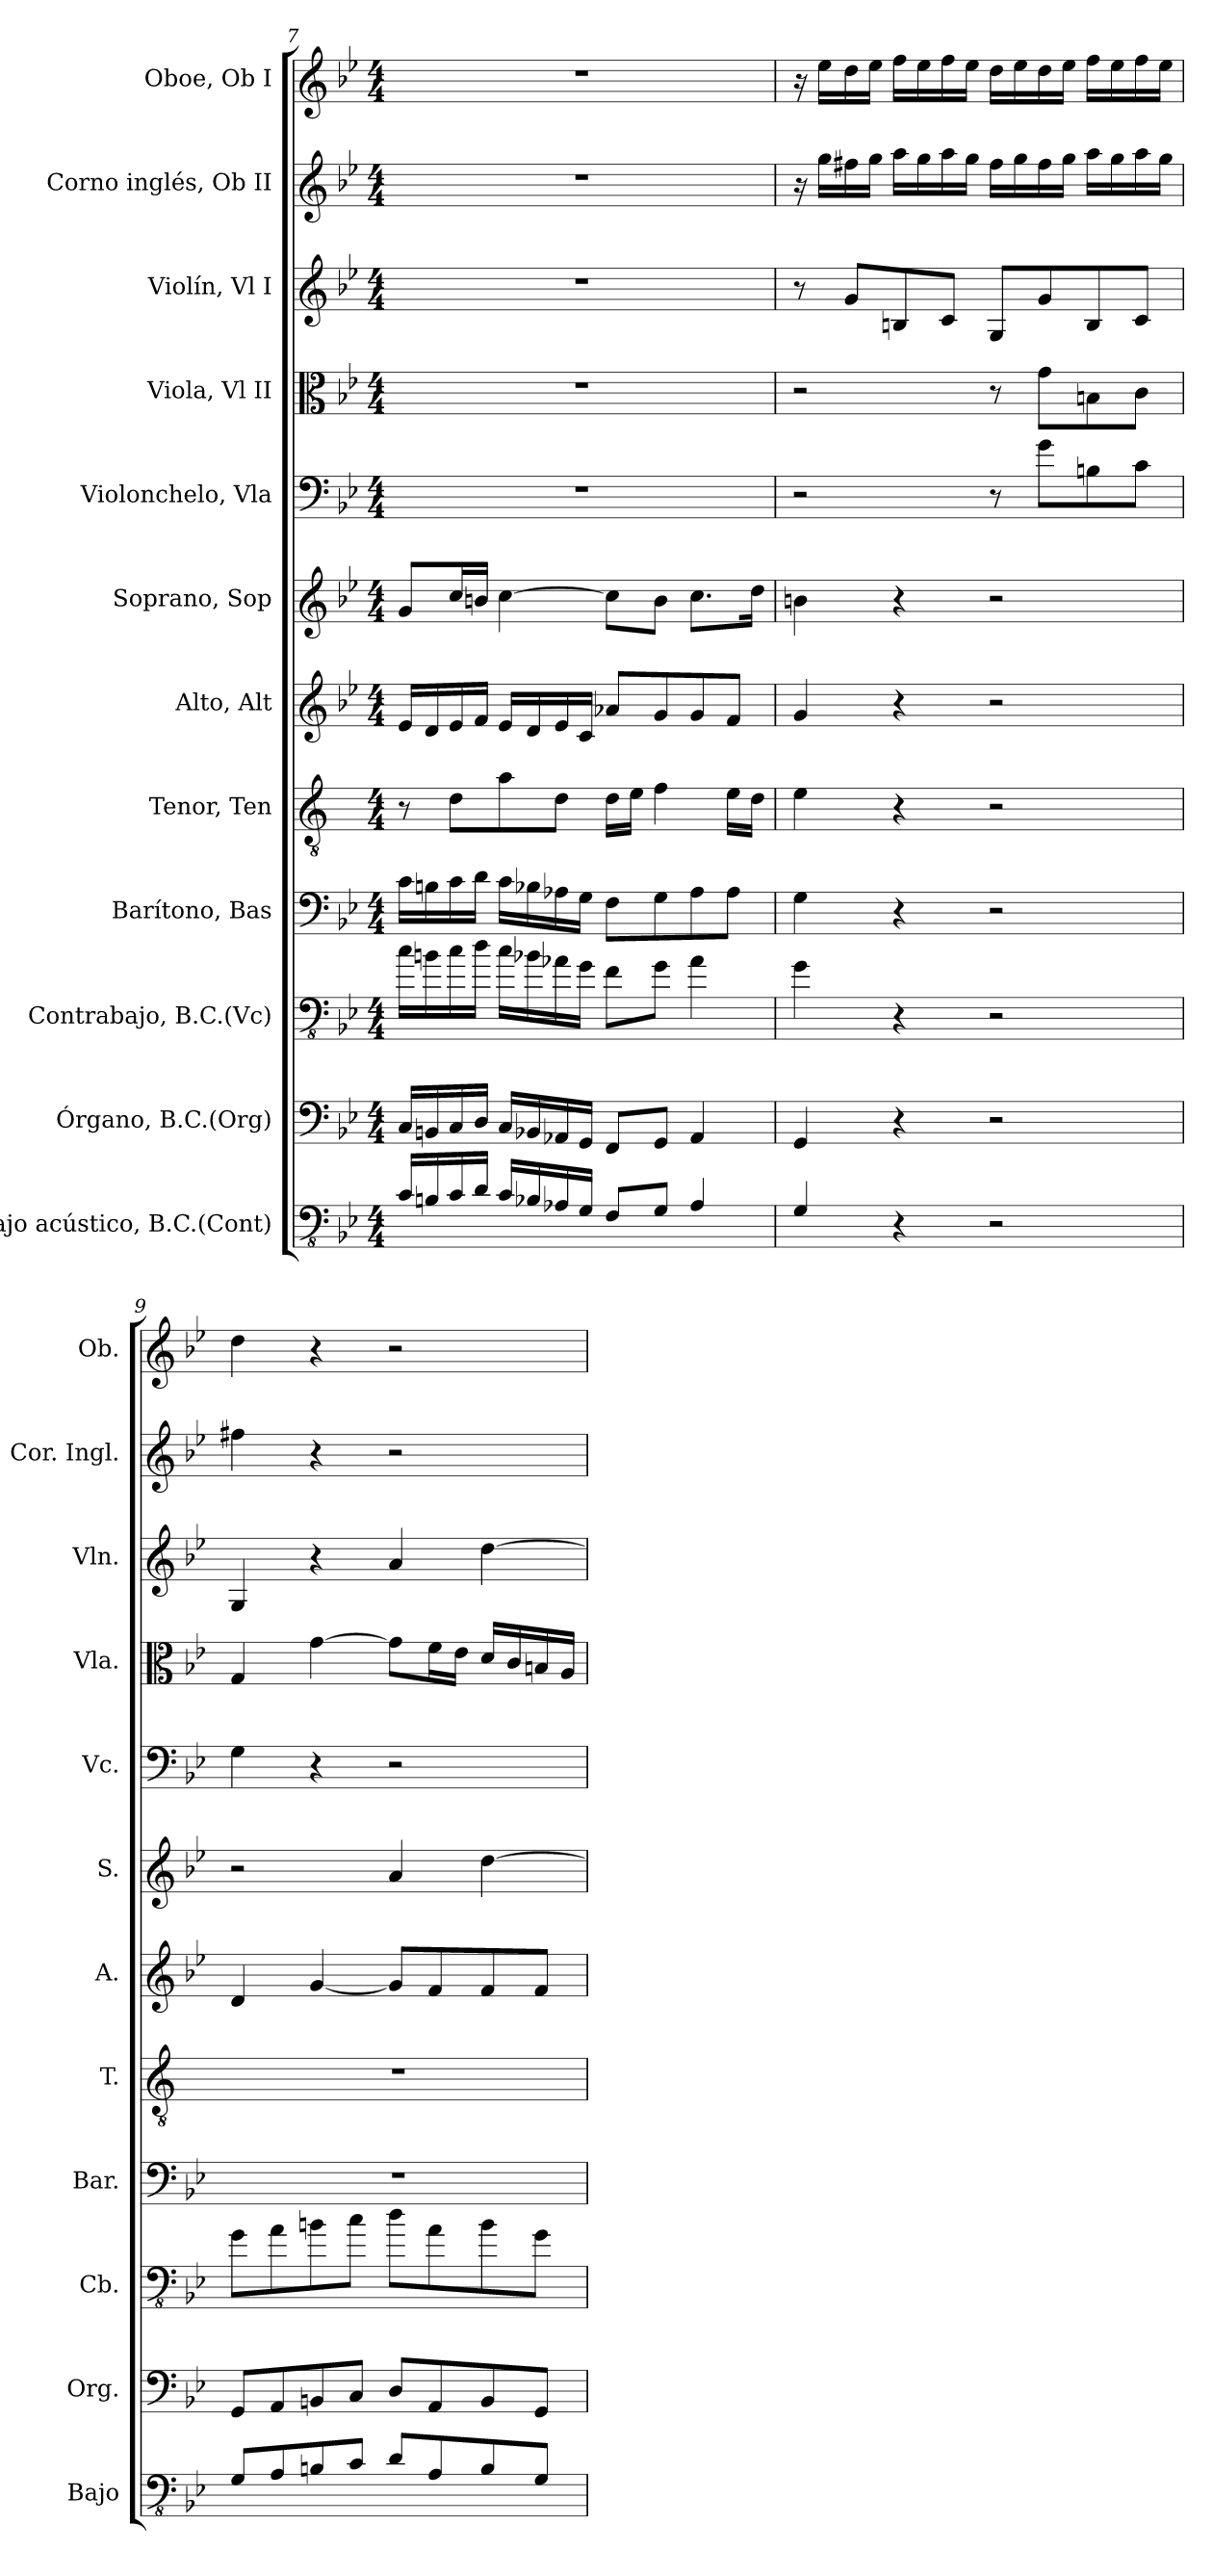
**kern	**kern	**kern	**kern	**kern	**kern	**kern	**kern	**kern	**kern	**kern	**kern
*part12	*part11	*part10	*part9	*part8	*part7	*part6	*part5	*part4	*part3	*part2	*part1
*staff12	*staff11	*staff10	*staff9	*staff8	*staff7	*staff6	*staff5	*staff4	*staff3	*staff2	*staff1
*I"Bajo acústico, B.C.(Cont)	*I"Órgano, B.C.(Org)	*I"Contrabajo, B.C.(Vc)	*I"Barítono, Bas	*I"Tenor, Ten	*I"Alto, Alt	*I"Soprano, Sop	*I"Violonchelo, Vla	*I"Viola, Vl II	*I"Violín, Vl I	*I"Corno inglés, Ob II	*I"Oboe, Ob I
*I'Bajo	*I'Org.	*I'Cb.	*I'Bar.	*I'T.	*I'A.	*I'S.	*I'Vc.	*I'Vla.	*I'Vln.	*I'Cor. Ingl.	*I'Ob.
!!LO:PB:g=z
*clefFv4	*clefF4	*clefFv4	*clefF4	*clefGv2	*clefG2	*clefG2	*clefF4	*clefC3	*clefG2	*clefG2	*clefG2
*ITrd7c12	*	*ITrd7c12	*	*ITrd1c2	*	*	*	*	*	*ITrd4c7	*
*k[b-e-]	*k[b-e-]	*k[b-e-]	*k[b-e-]	*k[b-e-]	*k[b-e-]	*k[b-e-]	*k[b-e-]	*k[b-e-]	*k[b-e-]	*k[b-e-a-]	*k[b-e-]
*M4/4	*M4/4	*M4/4	*M4/4	*M4/4	*M4/4	*M4/4	*M4/4	*M4/4	*M4/4	*M4/4	*M4/4
=7	=7	=7	=7	=7	=7	=7	=7	=7	=7	=7	=7
16CC/LL	16C/LL	16C\LL	16c\LL	8r	16e-/LL	8g/L	1r	1r	1r	1r	1r
16BBBn/	16BBn/	16BBn\	16Bn\	.	16d/	.	.	.	.	.	.
16CC/	16C/	16C\	16c\	8c\L	16e-/	16cc/L	.	.	.	.	.
16DD/JJ	16D/JJ	16D\JJ	16d\JJ	.	16f/JJ	16bn/JJ	.	.	.	.	.
16CC/LL	16C/LL	16C\LL	16c\LL	8g\	16e-/LL	[4cc\	.	.	.	.	.
16BBB-X/	16BB-X/	16BB-X\	16B-X\	.	16d/	.	.	.	.	.	.
16AAA-X/	16AA-X/	16AA-X\	16A-X\	8c\J	16e-/	.	.	.	.	.	.
16GGG/JJ	16GG/JJ	16GG\JJ	16G\JJ	.	16c/JJ	.	.	.	.	.	.
8FFF/L	8FF/L	8FF\L	8F\L	16c\LL	8a-X/L	8cc\L]	.	.	.	.	.
.	.	.	.	16d\JJ	.	.	.	.	.	.	.
8GGG/J	8GG/J	8GG\J	8G\	4e-\	8g/	8b\J	.	.	.	.	.
4AAA-/	4AA-/	4AA-\	8A-\	.	8g/	8.cc\L	.	.	.	.	.
.	.	.	8A-\J	16d\LL	8f/J	.	.	.	.	.	.
.	.	.	.	16c\JJ	.	16dd\Jk	.	.	.	.	.
=8	=8	=8	=8	=8	=8	=8	=8	=8	=8	=8	=8
4GGG/	4GG/	4GG\	4G\	4d\	4g/	4bn\	2r	2r	8r	16r	16r
.	.	.	.	.	.	.	.	.	.	16cc\LL	16ee-\LL
.	.	.	.	.	.	.	.	.	8g/L	16bn\	16dd\
.	.	.	.	.	.	.	.	.	.	16cc\JJ	16ee-\JJ
4r	4r	4r	4r	4r	4r	4r	.	.	8Bn/	16dd\LL	16ff\LL
.	.	.	.	.	.	.	.	.	.	16cc\	16ee-\
.	.	.	.	.	.	.	.	.	8c/J	16dd\	16ff\
.	.	.	.	.	.	.	.	.	.	16cc\JJ	16ee-\JJ
2r	2r	2r	2r	2r	2r	2r	8r	8r	8G/L	16b\LL	16dd\LL
.	.	.	.	.	.	.	.	.	.	16cc\	16ee-\
.	.	.	.	.	.	.	8g\L	8g\L	8g/	16b\	16dd\
.	.	.	.	.	.	.	.	.	.	16cc\JJ	16ee-\JJ
.	.	.	.	.	.	.	8Bn\	8Bn\	8B/	16dd\LL	16ff\LL
.	.	.	.	.	.	.	.	.	.	16cc\	16ee-\
.	.	.	.	.	.	.	8c\J	8c\J	8c/J	16dd\	16ff\
.	.	.	.	.	.	.	.	.	.	16cc\JJ	16ee-\JJ
!!LO:PB:g=z
=9	=9	=9	=9	=9	=9	=9	=9	=9	=9	=9	=9
8GGG/L	8GG/L	8GG\L	1r	1r	4d/	2r	4G\	4G/	4G/	4bn\	4dd\
8AAA/	8AA/	8AA\	.	.	.	.	.	.	.	.	.
8BBBn/	8BBn/	8BBn\	.	.	[4g/	.	4r	[4g\	4r	4r	4r
8CC/J	8C/J	8C\J	.	.	.	.	.	.	.	.	.
8DD/L	8D/L	8D\L	.	.	8g/L]	4a/	2r	8g\L]	4a/	2r	2r
8AAA/	8AA/	8AA\	.	.	8f/	.	.	16f\L	.	.	.
.	.	.	.	.	.	.	.	16e-\JJ	.	.	.
8BBB/	8BB/	8BB\	.	.	8f/	[4dd\	.	16d/LL	[4dd\	.	.
.	.	.	.	.	.	.	.	16c/	.	.	.
8GGG/J	8GG/J	8GG\J	.	.	8f/J	.	.	16Bn/	.	.	.
.	.	.	.	.	.	.	.	16A/JJ	.	.	.
=	=	=	=	=	=	=	=	=	=	=	=
*-	*-	*-	*-	*-	*-	*-	*-	*-	*-	*-	*-
